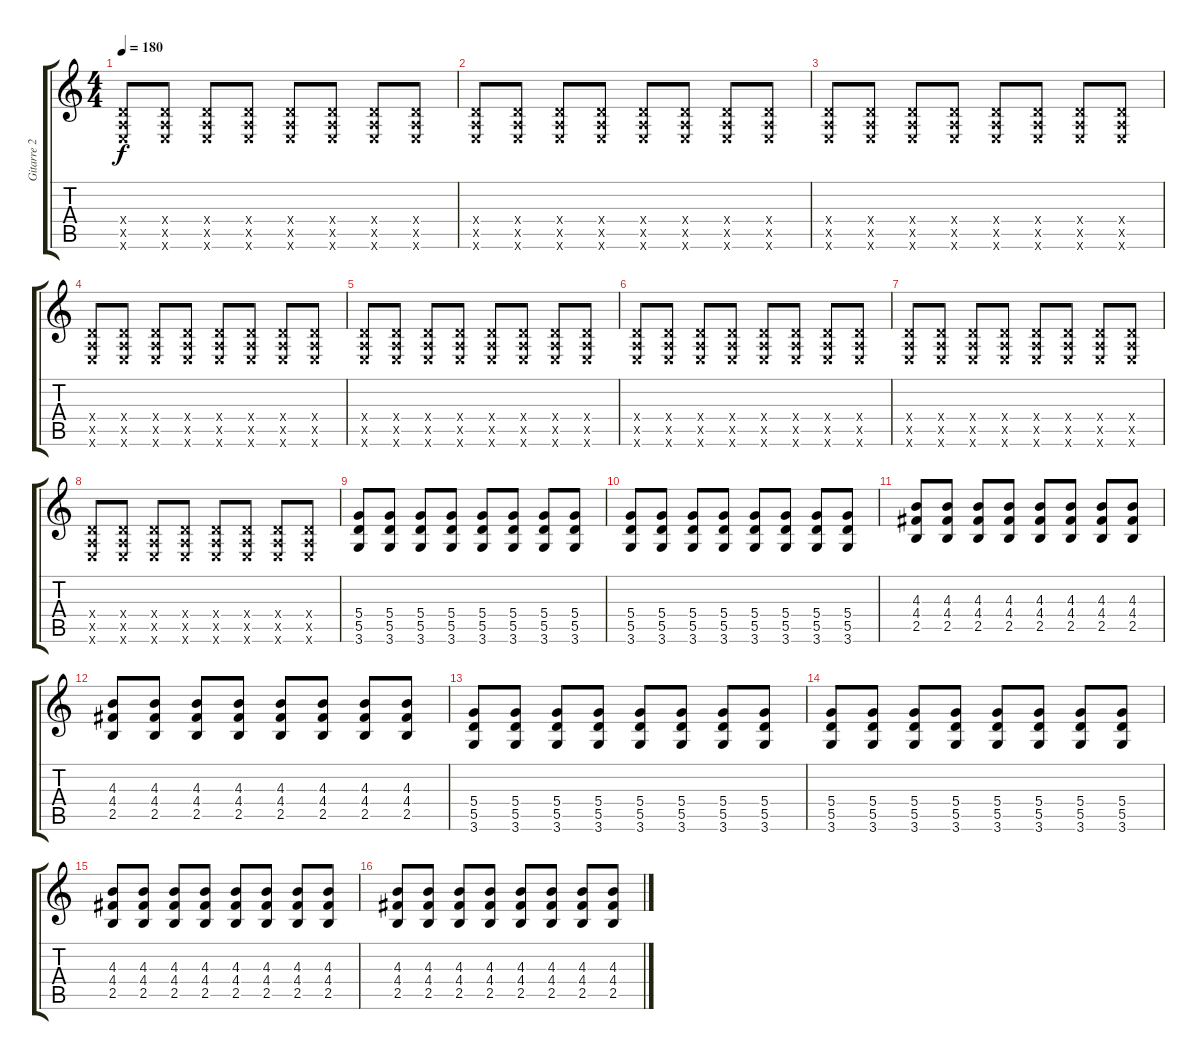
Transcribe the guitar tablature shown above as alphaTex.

\track ("Gitarre 2" "Gitarre 2") {instrument distortionguitar}
\staff {score tabs}
\tuning (E4 B3 G3 D3 A2 E2) {hide}
\ts (4 4)
\tempo 180
\clef g2
\ks c
(0.4{x} 0.5{x} 0.6{x}).8{dy f} (0.4{x} 0.5{x} 0.6{x}).8 (0.4{x} 0.5{x} 0.6{x}).8 (0.4{x} 0.5{x} 0.6{x}).8 (0.4{x} 0.5{x} 0.6{x}).8 (0.4{x} 0.5{x} 0.6{x}).8 (0.4{x} 0.5{x} 0.6{x}).8 (0.4{x} 0.5{x} 0.6{x}).8 |
(0.4{x} 0.5{x} 0.6{x}).8 (0.4{x} 0.5{x} 0.6{x}).8 (0.4{x} 0.5{x} 0.6{x}).8 (0.4{x} 0.5{x} 0.6{x}).8 (0.4{x} 0.5{x} 0.6{x}).8 (0.4{x} 0.5{x} 0.6{x}).8 (0.4{x} 0.5{x} 0.6{x}).8 (0.4{x} 0.5{x} 0.6{x}).8 |
(0.4{x} 0.5{x} 0.6{x}).8 (0.4{x} 0.5{x} 0.6{x}).8 (0.4{x} 0.5{x} 0.6{x}).8 (0.4{x} 0.5{x} 0.6{x}).8 (0.4{x} 0.5{x} 0.6{x}).8 (0.4{x} 0.5{x} 0.6{x}).8 (0.4{x} 0.5{x} 0.6{x}).8 (0.4{x} 0.5{x} 0.6{x}).8 |
(0.4{x} 0.5{x} 0.6{x}).8 (0.4{x} 0.5{x} 0.6{x}).8 (0.4{x} 0.5{x} 0.6{x}).8 (0.4{x} 0.5{x} 0.6{x}).8 (0.4{x} 0.5{x} 0.6{x}).8 (0.4{x} 0.5{x} 0.6{x}).8 (0.4{x} 0.5{x} 0.6{x}).8 (0.4{x} 0.5{x} 0.6{x}).8 |
(0.4{x} 0.5{x} 0.6{x}).8 (0.4{x} 0.5{x} 0.6{x}).8 (0.4{x} 0.5{x} 0.6{x}).8 (0.4{x} 0.5{x} 0.6{x}).8 (0.4{x} 0.5{x} 0.6{x}).8 (0.4{x} 0.5{x} 0.6{x}).8 (0.4{x} 0.5{x} 0.6{x}).8 (0.4{x} 0.5{x} 0.6{x}).8 |
(0.4{x} 0.5{x} 0.6{x}).8 (0.4{x} 0.5{x} 0.6{x}).8 (0.4{x} 0.5{x} 0.6{x}).8 (0.4{x} 0.5{x} 0.6{x}).8 (0.4{x} 0.5{x} 0.6{x}).8 (0.4{x} 0.5{x} 0.6{x}).8 (0.4{x} 0.5{x} 0.6{x}).8 (0.4{x} 0.5{x} 0.6{x}).8 |
(0.4{x} 0.5{x} 0.6{x}).8 (0.4{x} 0.5{x} 0.6{x}).8 (0.4{x} 0.5{x} 0.6{x}).8 (0.4{x} 0.5{x} 0.6{x}).8 (0.4{x} 0.5{x} 0.6{x}).8 (0.4{x} 0.5{x} 0.6{x}).8 (0.4{x} 0.5{x} 0.6{x}).8 (0.4{x} 0.5{x} 0.6{x}).8 |
(0.4{x} 0.5{x} 0.6{x}).8 (0.4{x} 0.5{x} 0.6{x}).8 (0.4{x} 0.5{x} 0.6{x}).8 (0.4{x} 0.5{x} 0.6{x}).8 (0.4{x} 0.5{x} 0.6{x}).8 (0.4{x} 0.5{x} 0.6{x}).8 (0.4{x} 0.5{x} 0.6{x}).8 (0.4{x} 0.5{x} 0.6{x}).8 |
(5.4 5.5 3.6).8 (5.4 5.5 3.6).8 (5.4 5.5 3.6).8 (5.4 5.5 3.6).8 (5.4 5.5 3.6).8 (5.4 5.5 3.6).8 (5.4 5.5 3.6).8 (5.4 5.5 3.6).8 |
(5.4 5.5 3.6).8 (5.4 5.5 3.6).8 (5.4 5.5 3.6).8 (5.4 5.5 3.6).8 (5.4 5.5 3.6).8 (5.4 5.5 3.6).8 (5.4 5.5 3.6).8 (5.4 5.5 3.6).8 |
(4.3 4.4 2.5).8 (4.3 4.4 2.5).8 (4.3 4.4 2.5).8 (4.3 4.4 2.5).8 (4.3 4.4 2.5).8 (4.3 4.4 2.5).8 (4.3 4.4 2.5).8 (4.3 4.4 2.5).8 |
(4.3 4.4 2.5).8 (4.3 4.4 2.5).8 (4.3 4.4 2.5).8 (4.3 4.4 2.5).8 (4.3 4.4 2.5).8 (4.3 4.4 2.5).8 (4.3 4.4 2.5).8 (4.3 4.4 2.5).8 |
(5.4 5.5 3.6).8 (5.4 5.5 3.6).8 (5.4 5.5 3.6).8 (5.4 5.5 3.6).8 (5.4 5.5 3.6).8 (5.4 5.5 3.6).8 (5.4 5.5 3.6).8 (5.4 5.5 3.6).8 |
(5.4 5.5 3.6).8 (5.4 5.5 3.6).8 (5.4 5.5 3.6).8 (5.4 5.5 3.6).8 (5.4 5.5 3.6).8 (5.4 5.5 3.6).8 (5.4 5.5 3.6).8 (5.4 5.5 3.6).8 |
(4.3 4.4 2.5).8 (4.3 4.4 2.5).8 (4.3 4.4 2.5).8 (4.3 4.4 2.5).8 (4.3 4.4 2.5).8 (4.3 4.4 2.5).8 (4.3 4.4 2.5).8 (4.3 4.4 2.5).8 |
(4.3 4.4 2.5).8 (4.3 4.4 2.5).8 (4.3 4.4 2.5).8 (4.3 4.4 2.5).8 (4.3 4.4 2.5).8 (4.3 4.4 2.5).8 (4.3 4.4 2.5).8 (4.3 4.4 2.5).8
